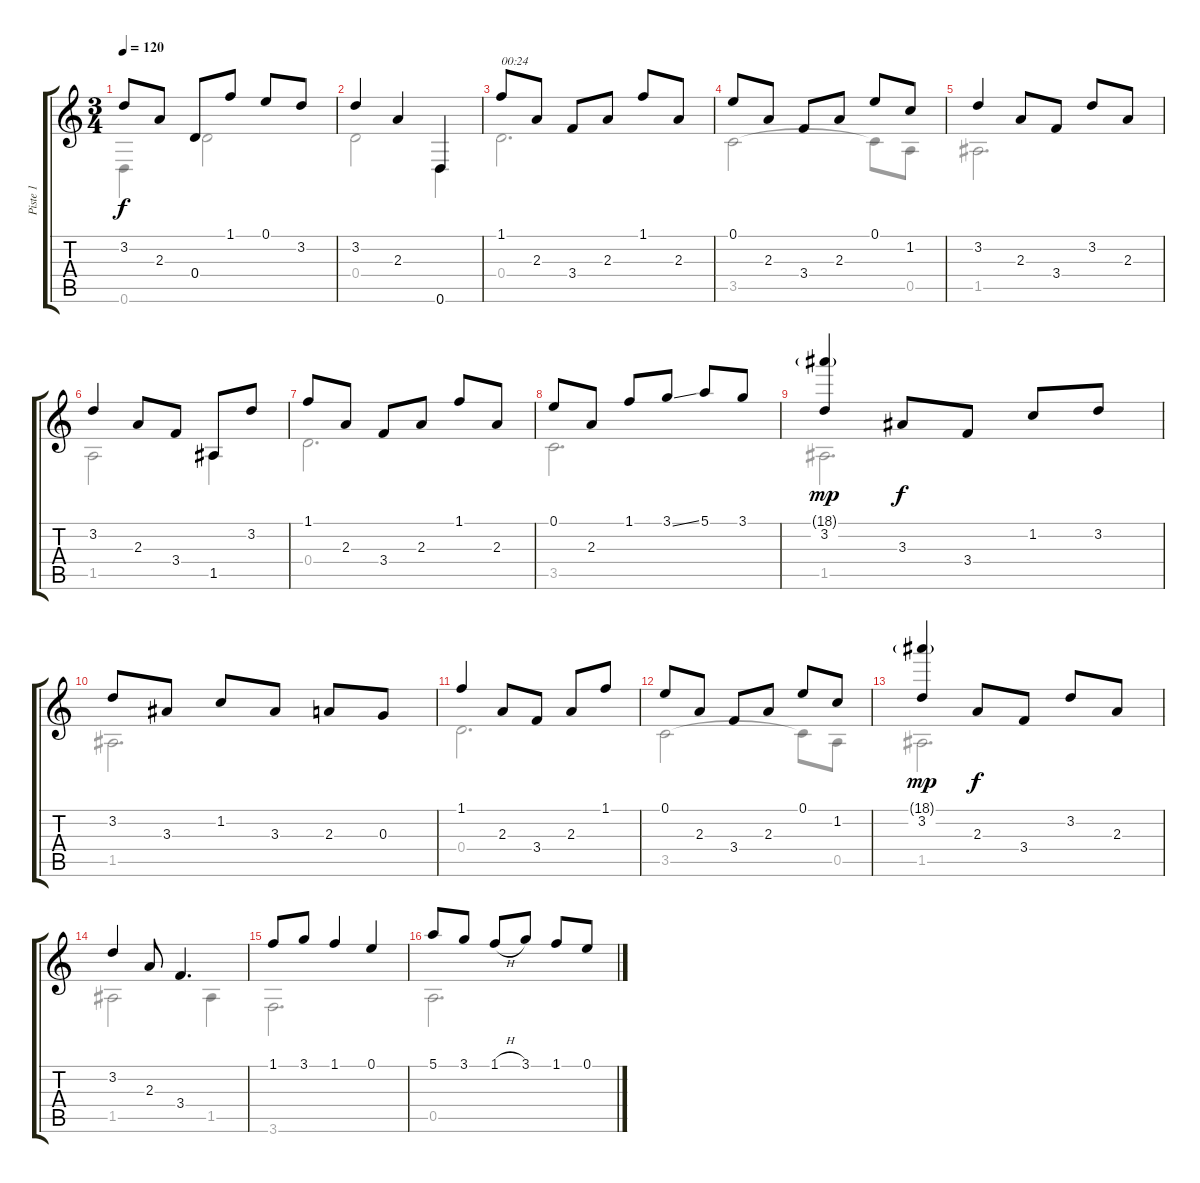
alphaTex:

\track ("Piste 1" "Piste 1") {solo instrument acousticguitarnylon}
\staff {score tabs}
\tuning (E4 B3 G3 D3 A2 D2) {hide}
\voice
\ts (3 4)
\tempo 120
\clef g2
\ks c
3.2.8{dy f} 2.3.8 0.4.8 1.1.8 0.1.8 3.2.8 |
3.2.4 2.3.4 0.6.4 |
1.1.8{txt "00:24"} 2.3.8 3.4.8 2.3.8 1.1.8 2.3.8 |
0.1.8 2.3.8 3.4.8 2.3.8 0.1.8 1.2.8 |
3.2.4 2.3.8 3.4.8 3.2.8 2.3.8 |
3.2.4 2.3.8 3.4.8 1.5.8 3.2.8 |
1.1.8 2.3.8 3.4.8 2.3.8 1.1.8 2.3.8 |
0.1.8 2.3.8 1.1.8 3.1{ss}.8 5.1.8 3.1.8 |
(18.1{g} 3.2).4{dy mp} 3.3.8{dy f} 3.4.8 1.2.8 3.2.8 |
3.2.8 3.3.8 1.2.8 3.3.8 2.3.8 0.3.8 |
1.1.4 2.3.8 3.4.8 2.3.8 1.1.8 |
0.1.8 2.3.8 3.4.8 2.3.8 0.1.8 1.2.8 |
(18.1{g} 3.2).4{dy mp} 2.3.8{dy f} 3.4.8 3.2.8 2.3.8 |
3.2.4 2.3.8 3.4.4{d} |
1.1.8 3.1.8 1.1.4 0.1.4 |
5.1.8 3.1.8 1.1{h}.8 3.1.8 1.1.8 0.1.8
\voice
\clef g2
\ottava regular
\simile none
\ks c
0.6.4{dy f} 0.4.2 |
0.4.2 0.6.4 |
0.4.2{d} |
3.5.2 3.5{t}.8 0.5.8 |
1.5.2{d} |
1.5.2 1.5.4 |
0.4.2{d} |
3.5.2{d} |
1.5.2{d} |
1.5.2{d} |
0.4.2{d} |
3.5.2 3.5{t}.8 0.5.8 |
1.5.2{d} |
1.5.2 1.5.4 |
3.6.2{d} |
0.5.2{d}
